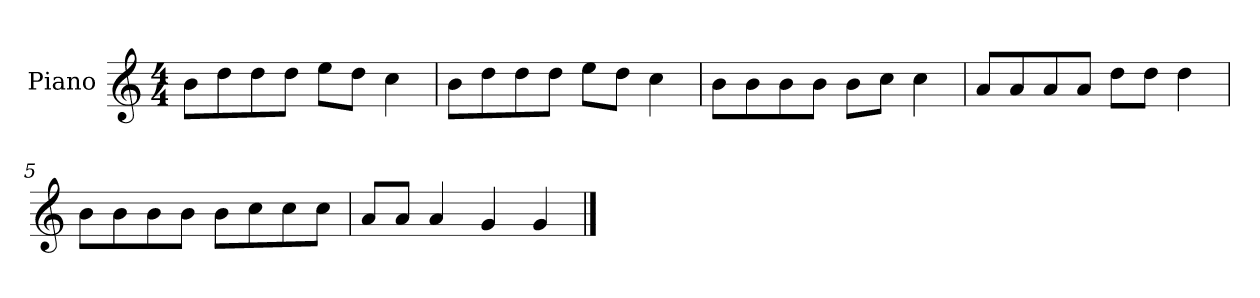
**kern
*part1
*staff1
*I"Piano
*I'P-no
*clefG2
*k[]
*M4/4
*MM90
=1
8b\L
8dd\
8dd\
8dd\J
8ee\L
8dd\J
4cc\
=2
8b\L
8dd\
8dd\
8dd\J
8ee\L
8dd\J
4cc\
=3
8b\L
8b\
8b\
8b\J
8b\L
8cc\J
4cc\
=4
8a/L
8a/
8a/
8a/J
8dd\L
8dd\J
4dd\
=5
8b\L
8b\
8b\
8b\J
8b\L
8cc\
8cc\
8cc\J
!!LO:LB:g=z
=6
8a/L
8a/J
4a/
4g/
4g/
==
*-
